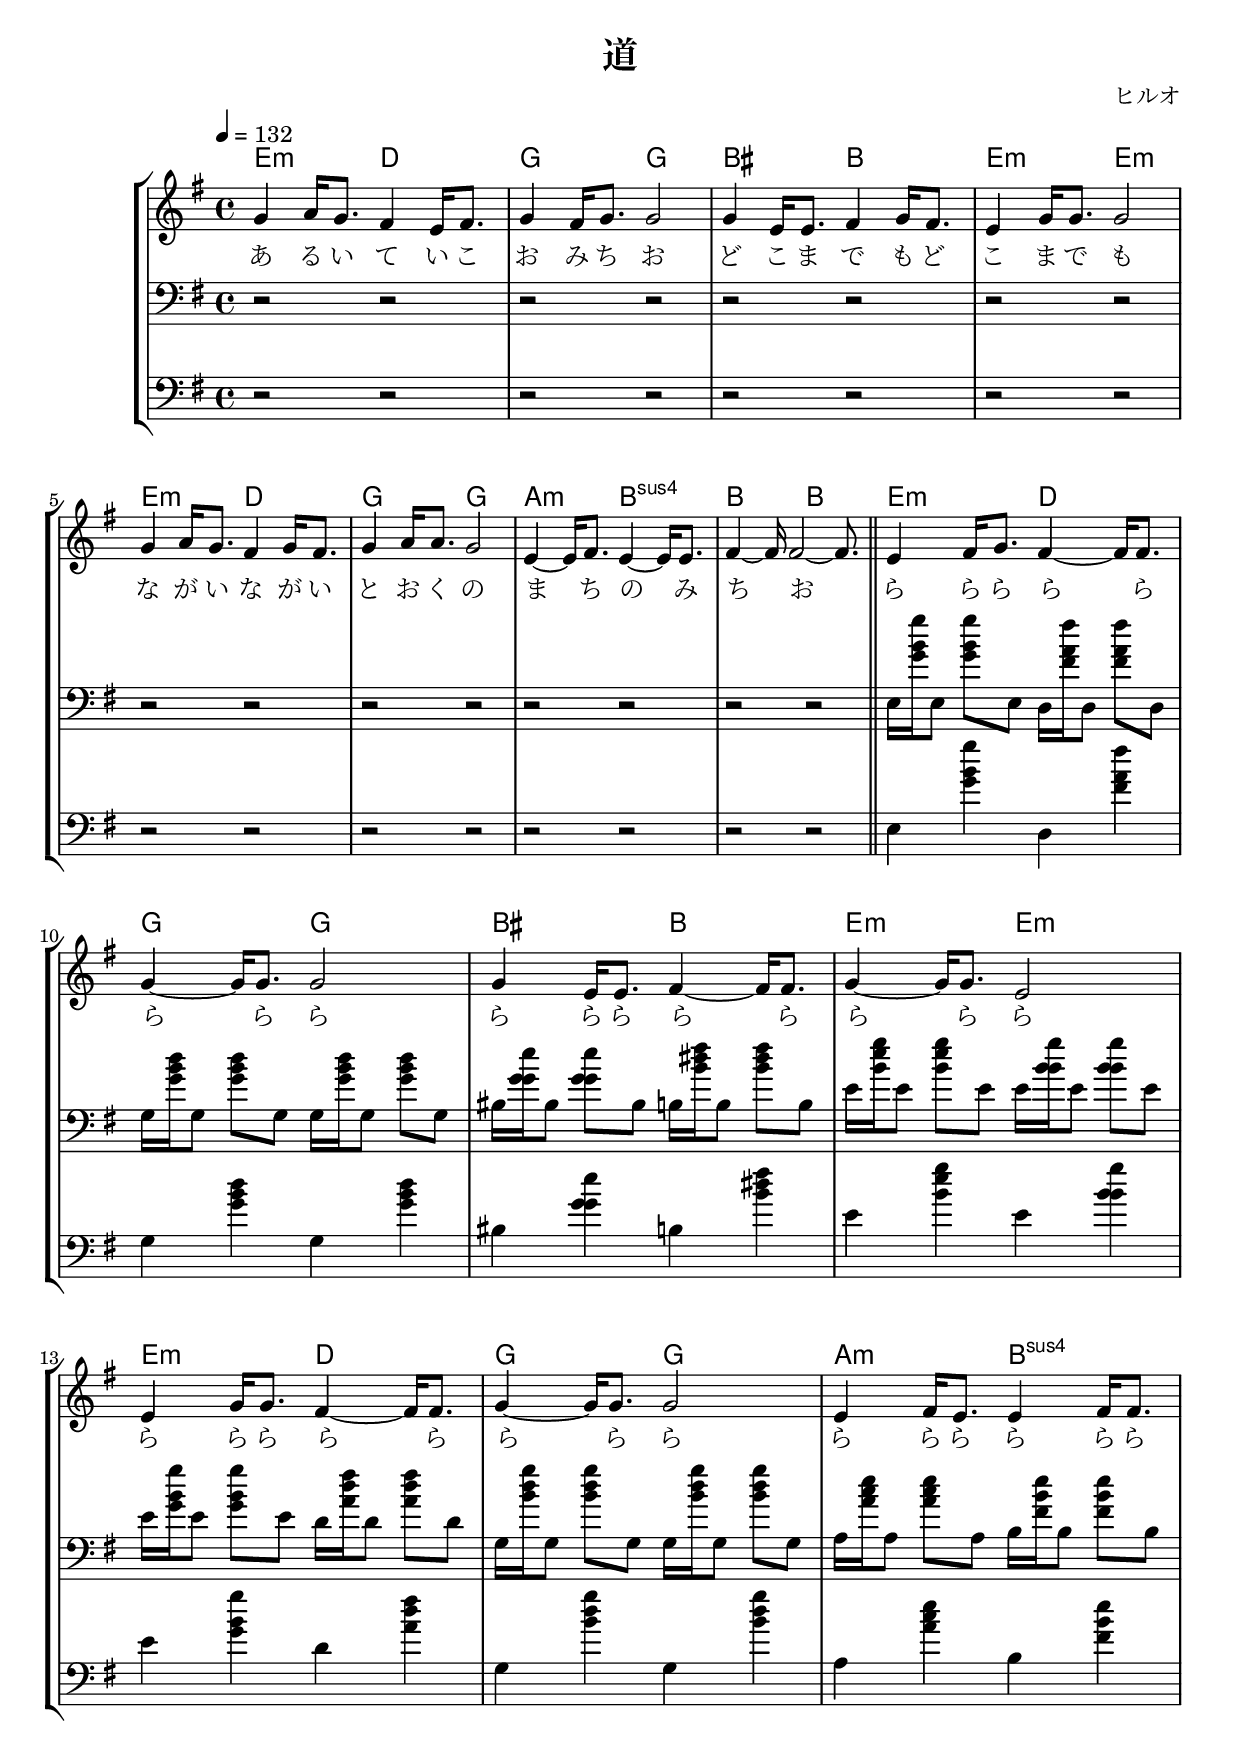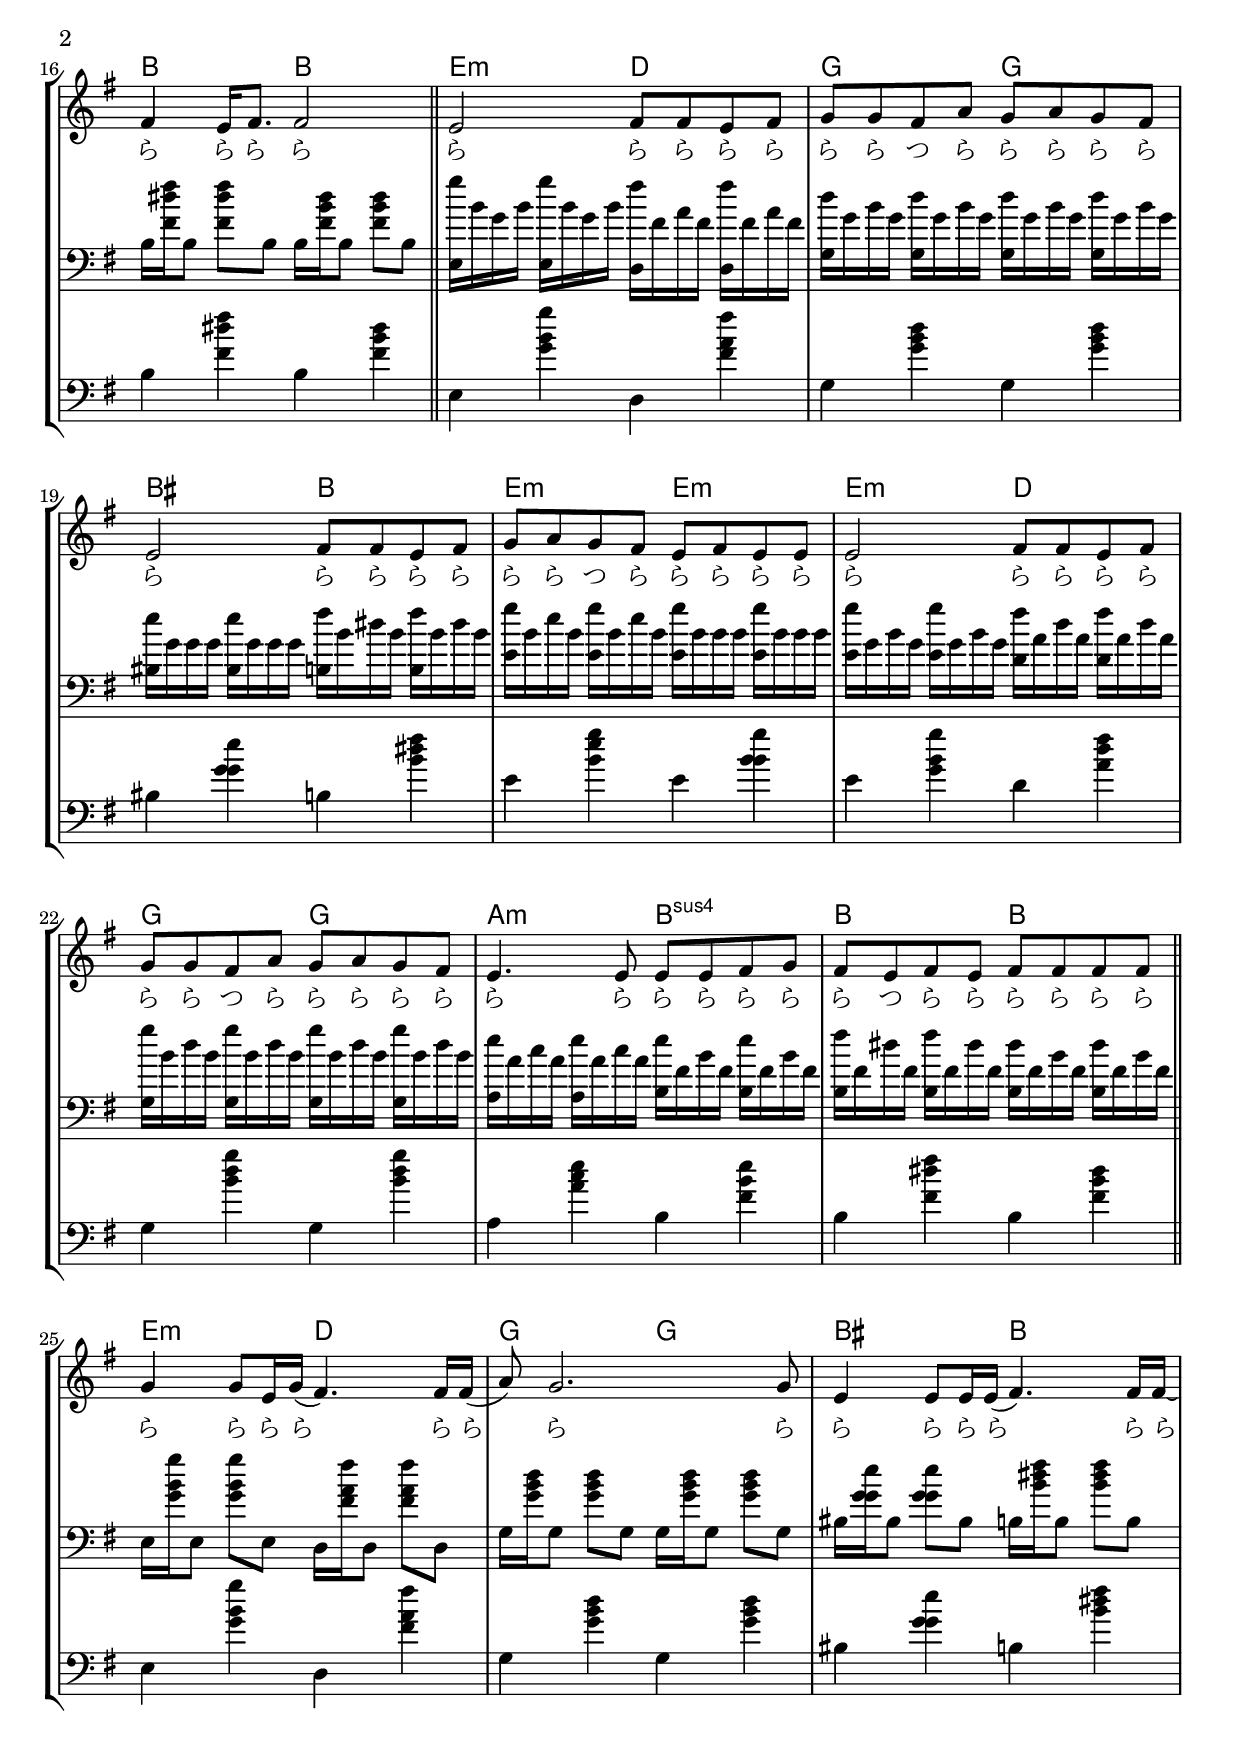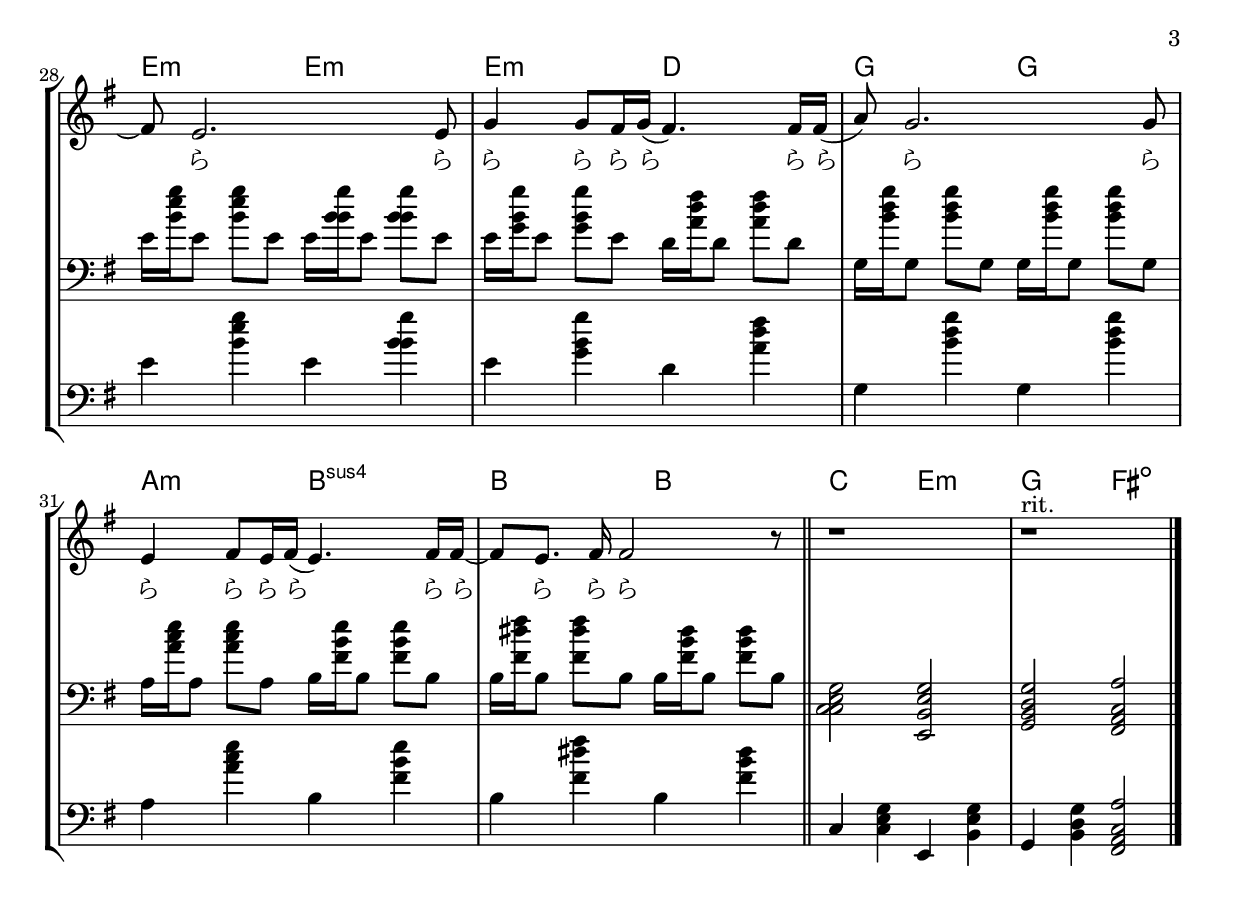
\version "2.12.1"

\header {
	title = \markup {道}
	composer = \markup \center-column {ヒルオ}
}

harmony = \chordmode {
	e2:m d g g bis b e:m e:m e:m d g g a:m b:sus4 b b 

	e:m d g g bis b e:m e:m e:m d g g a:m b:sus4 b b 

	e:m d g g bis b e:m e:m e:m d g g a:m b:sus4 b b 

	e:m d g g bis b e:m e:m e:m d g g a:m b:sus4 b b 

	c e:m g fis:dim 
}

melody = {
	\set Staff.midiInstrument = #"Electric Guitar (clean)"
		\key g \major
	\tempo 4 = 132
 g'4  a'16  g'8.  fis'4  e'16  fis'8. 
	g'4  fis'16  g'8.  g'2 
	g'4  e'16  e'8.  fis'4  g'16  fis'8. 
	e'4  g'16  g'8.  g'2 
	g'4  a'16  g'8.  fis'4  g'16  fis'8. 
	g'4  a'16  a'8.  g'2 
	e'4~e'16  fis'8.  e'4~e'16  e'8. 
	fis'4~fis'16  fis'2~fis'8.
	\set Staff.midiInstrument = #"Electric Guitar (clean)"
	 e'4  fis'16  g'8.  fis'4~fis'16  fis'8. 
	g'4~g'16  g'8.  g'2 
	g'4  e'16  e'8.  fis'4~fis'16  fis'8. 
	g'4~g'16  g'8.  e'2 
	e'4  g'16  g'8.  fis'4~fis'16  fis'8. 
	g'4~g'16  g'8.  g'2 
	e'4  fis'16  e'8.  e'4  fis'16  fis'8. 
	fis'4  e'16  fis'8.  fis'2
	\set Staff.midiInstrument = #"Harmonica"
	 e'2  fis'8  fis'8  e'8  fis'8 
	g'8  g'8  fis'8  a'8  g'8  a'8  g'8  fis'8 
	e'2  fis'8  fis'8  e'8  fis'8 
	g'8  a'8  g'8  fis'8  e'8  fis'8  e'8  e'8 
	e'2  fis'8  fis'8  e'8  fis'8 
	g'8  g'8  fis'8  a'8  g'8  a'8  g'8  fis'8 
	e'4.  e'8  e'8  e'8  fis'8  g'8 
	fis'8  e'8  fis'8  e'8  fis'8  fis'8  fis'8  	\set Staff.midiInstrument = #"Harmonica"
	fis'8 
	g'4  g'8  e'16  g'16  (fis'4.)  fis'16  fis'16 
	(a'8)  g'2.  g'8 
	e'4  e'8  e'16  e'16  (fis'4.)  fis'16  fis'16~ 
	fis'8  e'2.  e'8 
	g'4  g'8  fis'16  g'16  (fis'4.)  fis'16  fis'16 
	(a'8)  g'2.  g'8 
	e'4  fis'8  e'16  fis'16  (e'4.)  fis'16  fis'16~ 
	fis'8  e'8.  fis'16  fis'2  	r8 	r1 | r1^"rit." \bar "|."
}

words = \lyricmode {
	あ  る  い  て  い  こ  お  み  ち  お  ど  こ  ま  で  も  ど  こ  ま  で  も  な  が  い  な  が  い  と  お  く  の  ま  ち  の  み  ち  お  
	ら  ら  ら  ら  ら  ら  ら  ら  ら  ら  ら  ら  ら  ら  ら  ら  ら  ら  ら  ら  ら  ら  ら  ら  ら  ら  ら  ら  ら  ら  ら  ら  ら  ら  
	ら  ら  ら  ら  ら  ら  ら  つ  ら  ら  ら  ら  ら  ら  ら  ら  ら  ら  ら  ら  つ  ら  ら  ら  ら  ら  ら  ら  ら  ら  ら  ら  ら  つ  ら  ら  ら  ら  ら  ら  ら  ら  ら  ら  ら  ら  つ  ら  ら  ら  ら  ら  
	ら  ら  ら  ら  ら  ら  ら  ら  ら  ら  ら  ら  ら  ら  ら  ら  ら  ら  ら  ら  ら  ら  ら  ら  ら  ら  ら  ら  ら  ら  ら  ら  ら  ら  
	
}

tempochange = {
	\tempo 4 = 132
	r1 | r1 | r1 | r1 | r1 | r1 | r1 | r1 \bar "||"
	\tempo 4 = 132
	r1 | r1 | r1 | r1 | r1 | r1 | r1 | r1 \bar "||"
	\tempo 4 = 132
	r1 | r1 | r1 | r1 | r1 | r1 | r1 | r1 \bar "||"
	\tempo 4 = 132
	r1 | r1 | r1 | r1 | r1 | r1 | r1 | r1 \bar "||"
	\tempo 4 = 132
	r1 | \tempo 4 = 99 r2 \tempo 4 = 88 r2 \bar "|."
}

mainacc = {
	\clef bass
	\set Staff.midiInstrument = #"Acoustic grand"
	\key g \major
	\tempo 4 = 132
	r2
	r2
	r2
	r2
	r2
	r2
	r2
	r2
	r2
	r2
	r2
	r2
	r2
	r2
	r2
	r2
	\bar "||"

	\set Staff.midiInstrument = #"Ocarina"
	e16 <b' g' g''>16 e8 <b' g' g''>8 e8
	d16 <fis' a' fis''>16 d8 <fis' a' fis''>8 d8
	g16 <g' b' d''>16 g8 <g' b' d''>8 g8
	g16 <g' b' d''>16 g8 <g' b' d''>8 g8
	bis16 <g' g' e''>16 bis8 <g' g' e''>8 bis8
	b16 <b' dis'' fis''>16 b8 <b' dis'' fis''>8 b8
	e'16 <b' e'' g''>16 e'8 <b' e'' g''>8 e'8
	e'16 <b' b' g''>16 e'8 <b' b' g''>8 e'8
	e'16 <g' b' g''>16 e'8 <g' b' g''>8 e'8
	d'16 <a' d'' fis''>16 d'8 <a' d'' fis''>8 d'8
	g16 <b' d'' g''>16 g8 <b' d'' g''>8 g8
	g16 <b' d'' g''>16 g8 <b' d'' g''>8 g8
	a16 <a' c'' e''>16 a8 <a' c'' e''>8 a8
	b16 <fis' b' e''>16 b8 <fis' b' e''>8 b8
	b16 <fis' dis'' fis''>16 b8 <fis' dis'' fis''>8 b8
	b16 <fis' b' dis''>16 b8 <fis' b' dis''>8 b8
	\bar "||"

	\set Staff.midiInstrument = #"Ocarina"
	<e g''>16 b' g' b' <e g''> b' g' b'
	<d fis''>16 fis' a' fis' <d fis''> fis' a' fis'
	<g d''>16 g' b' g' <g d''> g' b' g'
	<g d''>16 g' b' g' <g d''> g' b' g'
	<bis e''>16 g' g' g' <bis e''> g' g' g'
	<b fis''>16 b' dis'' b' <b fis''> b' dis'' b'
	<e' g''>16 b' e'' b' <e' g''> b' e'' b'
	<e' g''>16 b' b' b' <e' g''> b' b' b'
	<e' g''>16 g' b' g' <e' g''> g' b' g'
	<d' fis''>16 a' d'' a' <d' fis''> a' d'' a'
	<g g''>16 b' d'' b' <g g''> b' d'' b'
	<g g''>16 b' d'' b' <g g''> b' d'' b'
	<a e''>16 a' c'' a' <a e''> a' c'' a'
	<b e''>16 fis' b' fis' <b e''> fis' b' fis'
	<b fis''>16 fis' dis'' fis' <b fis''> fis' dis'' fis'
	<b dis''>16 fis' b' fis' <b dis''> fis' b' fis'
	\bar "||"

	\set Staff.midiInstrument = #"Ocarina"
	e16 <b' g' g''>16 e8 <b' g' g''>8 e8
	d16 <fis' a' fis''>16 d8 <fis' a' fis''>8 d8
	g16 <g' b' d''>16 g8 <g' b' d''>8 g8
	g16 <g' b' d''>16 g8 <g' b' d''>8 g8
	bis16 <g' g' e''>16 bis8 <g' g' e''>8 bis8
	b16 <b' dis'' fis''>16 b8 <b' dis'' fis''>8 b8
	e'16 <b' e'' g''>16 e'8 <b' e'' g''>8 e'8
	e'16 <b' b' g''>16 e'8 <b' b' g''>8 e'8
	e'16 <g' b' g''>16 e'8 <g' b' g''>8 e'8
	d'16 <a' d'' fis''>16 d'8 <a' d'' fis''>8 d'8
	g16 <b' d'' g''>16 g8 <b' d'' g''>8 g8
	g16 <b' d'' g''>16 g8 <b' d'' g''>8 g8
	a16 <a' c'' e''>16 a8 <a' c'' e''>8 a8
	b16 <fis' b' e''>16 b8 <fis' b' e''>8 b8
	b16 <fis' dis'' fis''>16 b8 <fis' dis'' fis''>8 b8
	b16 <fis' b' dis''>16 b8 <fis' b' dis''>8 b8
	\bar "||"

	\set Staff.midiInstrument = #"Ocarina"
	<c c e g>2
	<e, b, e g>2
	<g, b, d g>2
	<fis, a, c a>2
	\bar "|."
}

subacc = {
	\clef bass
	\set Staff.midiInstrument = #"Acoustic grand"
	\key g \major
	\tempo 4 = 132
	r2
	r2
	r2
	r2
	r2
	r2
	r2
	r2
	r2
	r2
	r2
	r2
	r2
	r2
	r2
	r2
	\bar "||"

	\set Staff.midiInstrument = #"Lead 7 (fifths)"
	e4 <b' g' g''>4
	d4 <fis' a' fis''>4
	g4 <g' b' d''>4
	g4 <g' b' d''>4
	bis4 <g' g' e''>4
	b4 <b' dis'' fis''>4
	e'4 <b' e'' g''>4
	e'4 <b' b' g''>4
	e'4 <g' b' g''>4
	d'4 <a' d'' fis''>4
	g4 <b' d'' g''>4
	g4 <b' d'' g''>4
	a4 <a' c'' e''>4
	b4 <fis' b' e''>4
	b4 <fis' dis'' fis''>4
	b4 <fis' b' dis''>4
	\bar "||"

	\set Staff.midiInstrument = #"Lead 7 (fifths)"
	e4 <b' g' g''>4
	d4 <fis' a' fis''>4
	g4 <g' b' d''>4
	g4 <g' b' d''>4
	bis4 <g' g' e''>4
	b4 <b' dis'' fis''>4
	e'4 <b' e'' g''>4
	e'4 <b' b' g''>4
	e'4 <g' b' g''>4
	d'4 <a' d'' fis''>4
	g4 <b' d'' g''>4
	g4 <b' d'' g''>4
	a4 <a' c'' e''>4
	b4 <fis' b' e''>4
	b4 <fis' dis'' fis''>4
	b4 <fis' b' dis''>4
	\bar "||"

	\set Staff.midiInstrument = #"Bassoon"
	e4 <b' g' g''>4
	d4 <fis' a' fis''>4
	g4 <g' b' d''>4
	g4 <g' b' d''>4
	bis4 <g' g' e''>4
	b4 <b' dis'' fis''>4
	e'4 <b' e'' g''>4
	e'4 <b' b' g''>4
	e'4 <g' b' g''>4
	d'4 <a' d'' fis''>4
	g4 <b' d'' g''>4
	g4 <b' d'' g''>4
	a4 <a' c'' e''>4
	b4 <fis' b' e''>4
	b4 <fis' dis'' fis''>4
	b4 <fis' b' dis''>4
	\bar "||"

	\set Staff.midiInstrument = #"Bassoon"
	c4 <c e g>4
	e,4 <b, e g>4
	g,4 <b, d g>4
	<fis, a, c a>2
	\bar "|."
}

percA = {
	\drummode {
	hh8 hh8 hh8 hh8 hh8 hh8 hh8 hh8  |hh8 hh8 hh8 hh8 hh4 hh8 hh8  |hh8 hh8 hh8 hh8 hh8 hh8 hh8 hh8  |hh8 hh8 hh8 hh2 r8  |hh8 hh8 hh8 hh8 hh8 hh8 hh8 hh8  |hh8 hh8 hh8 hh8 hh4 hh8 hh8  |hh8 hh8 hh8 hh8 hh8 hh8 hh8 hh8  |r8 hh2. r8  \bar "||"
	hh8 hh8 hh8 hh8 hh8 hh8 hh8 hh8  |hh8 hh8 hh8 hh8 hh4 hh8 hh8  |hh8 hh8 hh8 hh8 hh8 hh8 hh8 hh8  |hh8 hh8 hh8 hh2 r8  |hh8 hh8 hh8 hh8 hh8 hh8 hh8 hh8  |hh8 hh8 hh8 hh8 hh4 hh8 hh8  |hh8 hh8 hh8 hh8 hh8 hh8 hh8 hh8  |r8 hh2. r8  \bar "||"
	cymr4 cymr4 cymr4 cymr4  |cymr4 cymr8 cymr16 cymr16 cymr4 cymr4  |cymr4 cymr4 cymr4 cymr4  |cymr4 cymr2.  |cymr4 cymr4 cymr4 cymr4  |cymr4 cymr8 cymr16 cymr16 cymr4 cymr4  |cymr4 cymr4 cymr4 cymr4  |cymr4 cymr2.  \bar "||"
	hh8 hh8 hh8 hh8 hh8 hh8 hh8 hh8  |hh8 hh8 hh8 hh8 hh4 hh8 hh8  |hh8 hh8 hh8 hh8 hh8 hh8 hh8 hh8  |hh8 hh8 hh8 hh2 r8  |hh8 hh8 hh8 hh8 hh8 hh8 hh8 hh8  |hh8 hh8 hh8 hh8 hh4 hh8 hh8  |hh8 hh8 hh8 hh8 hh8 hh8 hh8 hh8  |r8 hh2. r8  \bar "||"
	hh8 hh8 hh8 hh8 hh8 hh8 hh8 hh8  |r8 hh2. r8  \bar "|."
	}
}

percB = {
	\drummode {
	r4 sn8. sn8 sn8. sn8. sn16  |r4 sn8. sn8 sn8. sn4  |r4 sn8. sn8 sn8. sn8. sn16  |r8 sn8 sn4 sn8 sn16 sn8 sn8 sn16  |r4 sn8. sn8 sn8. sn8. sn16  |r4 sn8. sn8 sn8. sn4  |r4 sn8. sn8 sn8. sn8. sn16  |r4 sn2 sn4  \bar "||"
	r4 sn8. sn8 sn8. sn8. sn16  |r4 sn8. sn8 sn8. sn4  |r4 sn8. sn8 sn8. sn8. sn16  |r8 sn8 sn4 sn8 sn16 sn8 sn8 sn16  |r4 sn8. sn8 sn8. sn8. sn16  |r4 sn8. sn8 sn8. sn4  |r4 sn8. sn8 sn8. sn8. sn16  |r4 sn2 sn4  \bar "||"
	r2 sn2  |r2 sn2  |r2 sn2  |r8 sn8 sn2.  |r2 sn2  |r2 sn2  |r2 sn2  |r8 sn8 sn2.  \bar "||"
	r4 sn8. sn8 sn8. sn8. sn16  |r4 sn8. sn8 sn8. sn4  |r4 sn8. sn8 sn8. sn8. sn16  |r8 sn8 sn4 sn8 sn16 sn8 sn8 sn16  |r4 sn8. sn8 sn8. sn8. sn16  |r4 sn8. sn8 sn8. sn4  |r4 sn8. sn8 sn8. sn8. sn16  |r4 sn2 sn4  \bar "||"
	r4 sn8. sn8 sn8. sn8. sn16  |r4 sn2 sn4  \bar "|."
	}
}

percC = {
	\drummode {
	bd8 bd4 bd2 bd8  |bd8 bd2 bd4.  |bd8 bd4 bd2 bd8  |bd4 r16 bd8. bd2  |bd8 bd4 bd2 bd8  |bd8 bd2 bd4.  |bd8 bd4 bd2 bd8  |bd8 bd4. bd4. bd8  \bar "||"
	bd8 bd4 bd2 bd8  |bd8 bd2 bd4.  |bd8 bd4 bd2 bd8  |bd4 r16 bd8. bd2  |bd8 bd4 bd2 bd8  |bd8 bd2 bd4.  |bd8 bd4 bd2 bd8  |bd8 bd4. bd4. bd8  \bar "||"
	bd2. r8 bd8  |bd2. r8 bd8  |bd2. r8 bd8  |bd4. bd8 bd4. bd8  |bd2. r8 bd8  |bd2. r8 bd8  |bd2. r8 bd8  |bd2 r8 bd4.  \bar "||"
	bd8 bd4 bd2 bd8  |bd8 bd2 bd4.  |bd8 bd4 bd2 bd8  |bd4 r16 bd8. bd2  |bd8 bd4 bd2 bd8  |bd8 bd2 bd4.  |bd8 bd4 bd2 bd8  |bd8 bd4. bd4. bd8  \bar "||"
	bd8 bd4 bd2 bd8  |bd8 bd4. bd4. bd8  \bar "|."
	}
}

percD = {
	\drummode {
	r1  |r2 r8 hho4.  |r1  |r4. r16 hho2 r16  |r1  |r2 r8 hho4.  |r1  |r4. r16 hho2 r16  \bar "||"
	r1  |r2 r8 hho4.  |r1  |r4. r16 hho2 r16  |r1  |r2 r8 hho4.  |r1  |r4. r16 hho2 r16  \bar "||"
	r1 |r1 |r1 |r2 r8 tommh8 tommh4  |r1 |r1 |r1 |r8. tommh8. tommh2 r8  \bar "||"
	r1  |r2 r8 hho4.  |r1  |r4. r16 hho2 r16  |r1  |r2 r8 hho4.  |r1  |r4. r16 hho2 r16  \bar "||"
	r1  |r2 r8 hho4.  \bar "|."
	}
}

percE = {
	\drummode {
	r1 |r1 |r1 |r1 |r1 |r1 |r1 |cymc1  \bar "||"
	r1 |r1 |r1 |r1 |r1 |r1 |r1 |cymc1  \bar "||"
	r1 |r1 |r1 |r2. r8 toml8  |r1 |r1 |r1 |r2. toml8 toml8  \bar "||"
	r1 |r1 |r1 |r1 |r1 |r1 |r1 |cymc1  \bar "||"
	r1 |cymc1  \bar "|."
	}
}

percF = {
	\drummode {
	r1 |r1 |r1 |r1 |r1 |r1 |r1 |r4 r16 tommh16 tommh4. tommh4  \bar "||"
	r1 |r1 |r1 |r1 |r1 |r1 |r1 |r4 r16 tommh16 tommh4. tommh4  \bar "||"
	r1 |r1 |r1 |r1 |r1 |r1 |r1 |hho1  \bar "||"
	r1 |r1 |r1 |r1 |r1 |r1 |r1 |r4 r16 tommh16 tommh4. tommh4  \bar "||"
	r1 |r4 r16 tommh16 tommh4. tommh4  \bar "|."
	}
}

percG = {
	\drummode {
	r1 |r1 |r1 |r1 |r1 |r1 |r1 |r4. r16 tomml4. tomml8.  \bar "||"
	r1 |r1 |r1 |r1 |r1 |r1 |r1 |r4. r16 tomml4. tomml8.  \bar "||"
	r1 | r1 | r1 | r1 | r1 | r1 | r1 | r1 \bar "||"
	r1 |r1 |r1 |r1 |r1 |r1 |r1 |r4. r16 tomml4. tomml8.  \bar "||"
	r1 |r4. r16 tomml4. tomml8.  \bar "|."
	}
}

percH = {
	\drummode {
	r1 |r1 |r1 |r1 |r1 |r1 |r1 |r2 r16 toml8 toml4 r16  \bar "||"
	r1 |r1 |r1 |r1 |r1 |r1 |r1 |r2 r16 toml8 toml4 r16  \bar "||"
	r1 | r1 | r1 | r1 | r1 | r1 | r1 | r1 \bar "||"
	r1 |r1 |r1 |r1 |r1 |r1 |r1 |r2 r16 toml8 toml4 r16  \bar "||"
	r1 |r2 r16 toml8 toml4 r16  \bar "|."
	}
}

percI = {
	\drummode {
	r1 |r1 |r1 |r1 |r1 |r1 |r1 |r2 r8 tomfh4 tomfh8  \bar "||"
	r1 |r1 |r1 |r1 |r1 |r1 |r1 |r2 r8 tomfh4 tomfh8  \bar "||"
	r1 | r1 | r1 | r1 | r1 | r1 | r1 | r1 \bar "||"
	r1 |r1 |r1 |r1 |r1 |r1 |r1 |r2 r8 tomfh4 tomfh8  \bar "||"
	r1 |r2 r8 tomfh4 tomfh8  \bar "|."
	}
}

\score {
	<<
		\new StaffGroup <<
			\new ChordNames {\harmony}
			\new Voice = "melody" {\melody}
			\new Lyrics \lyricsto "melody" \words
			\new Staff = "mainacc" {\mainacc}
			\new Staff = "subacc" {\subacc}
		>>
	>>
	\layout { }
}
